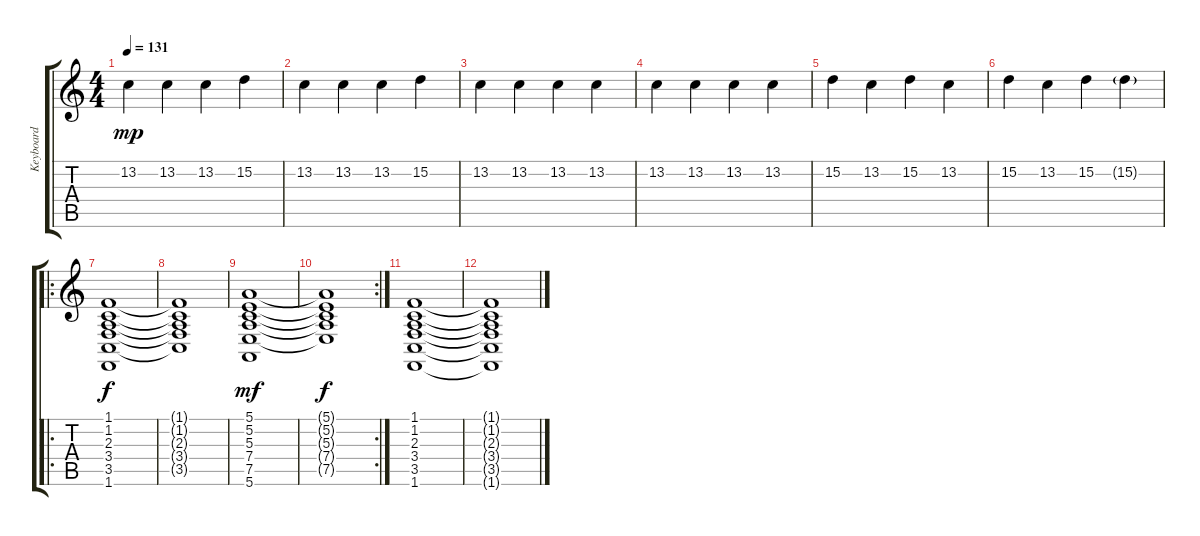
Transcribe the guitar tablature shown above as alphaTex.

\track ("Keyboard" "Keyboard") {instrument stringensemble2}
\staff {score tabs}
\tuning (E4 B3 G3 D3 A2 E2) {hide}
\ts (4 4)
\tempo 131
\clef g2
\ks c
13.2.4{dy mp} 13.2.4 13.2.4 15.2.4 |
13.2.4 13.2.4 13.2.4 15.2.4 |
13.2.4 13.2.4 13.2.4 13.2.4 |
13.2.4 13.2.4 13.2.4 13.2.4 |
15.2.4 13.2.4 15.2.4 13.2.4 |
15.2.4 13.2.4 15.2.4 15.2{g}.4 |
\ro
(1.1 1.2 2.3 3.4 3.5 1.6).1{dy f} |
(1.1{t} 1.2{t} 2.3{t} 3.4{t} 3.5{t}).1 |
(5.1 5.2 5.3 7.4 7.5 5.6).1{dy mf} |
\rc 2
(5.1{t} 5.2{t} 5.3{t} 7.4{t} 7.5{t}).1{dy f} |
(1.1 1.2 2.3 3.4 3.5 1.6).1 |
(1.1{t} 1.2{t} 2.3{t} 3.4{t} 3.5{t} 1.6{t}).1
